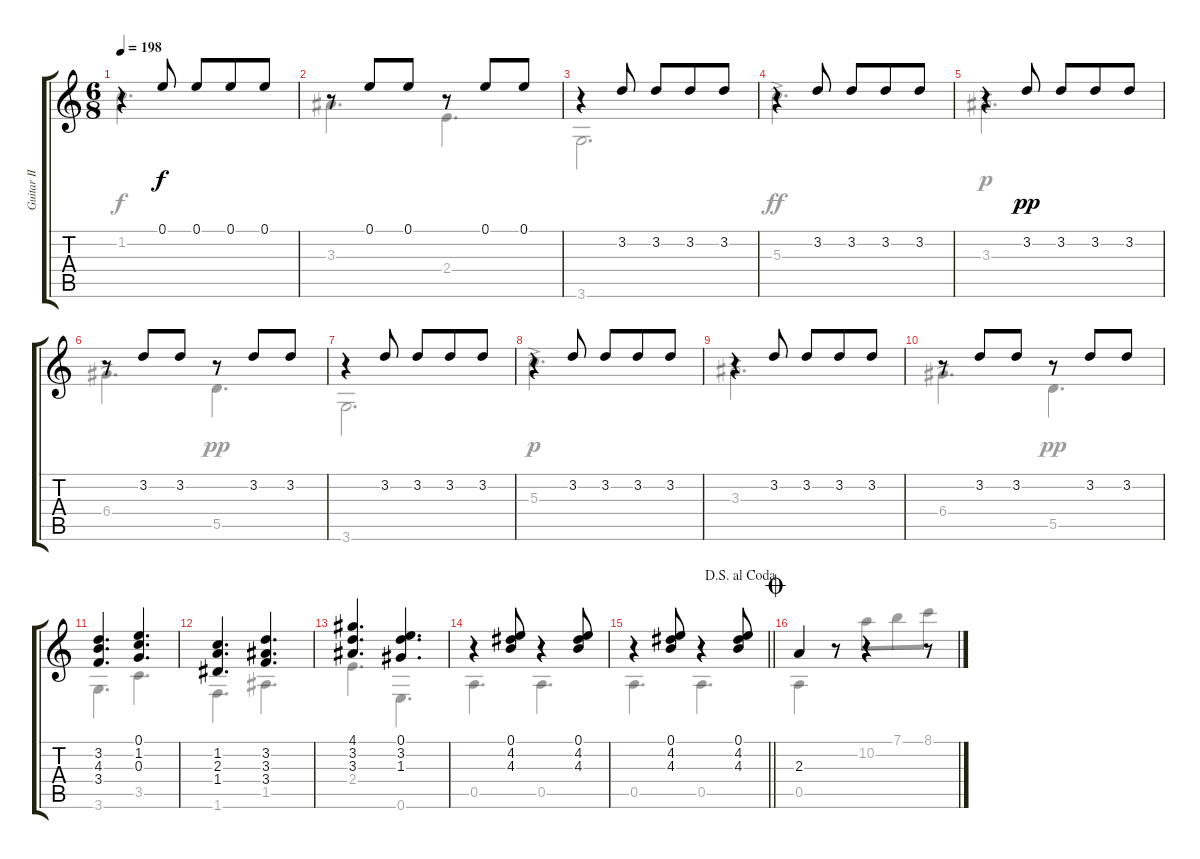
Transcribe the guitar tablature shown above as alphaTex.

\track ("Guitar II" "Guitar II") {instrument acousticguitarnylon}
\staff {score tabs}
\tuning (E4 B3 G3 D3 A2 E2) {hide}
\voice
\ts (6 8)
\tempo 198
\clef g2
\ks c
r.4{dy pp} 0.1.8{dy f} 0.1.8 0.1.8 0.1.8 |
r.8 0.1.8 0.1.8 r.8 0.1.8 0.1.8 |
r.4 3.2.8 3.2.8 3.2.8 3.2.8 |
r.4 3.2.8 3.2.8 3.2.8 3.2.8 |
r.4 3.2.8{dy pp} 3.2.8 3.2.8 3.2.8 |
r.8 3.2.8 3.2.8 r.8 3.2.8 3.2.8 |
r.4 3.2.8 3.2.8 3.2.8 3.2.8 |
r.4 3.2.8 3.2.8 3.2.8 3.2.8 |
r.4 3.2.8 3.2.8 3.2.8 3.2.8 |
r.8 3.2.8 3.2.8 r.8 3.2.8 3.2.8 |
(3.2 4.3 3.4).4{d} (0.1 1.2 0.3).4{d} |
(1.2 2.3 1.4).4{d} (3.2 3.3 3.4).4{d} |
(4.1 3.2 3.3).4{d} (0.1 3.2 1.3).4{d} |
r.4 (0.1 4.2 4.3).8 r.4 (0.1 4.2 4.3).8 |
\jump dalsegnoalcoda
\barLineRight lightlight
r.4 (0.1 4.2 4.3).8 r.4 (0.1 4.2 4.3).8 |
\jump coda
2.3.4 r.8 r.4 r.8
\voice
\clef g2
\ottava regular
\simile none
\ks c
1.2.2{d dy f} |
3.3.4{d} 2.4.4{d} |
3.6.2{d} |
5.3{ac}.2{d dy ff} |
3.3{ac}.2{d dy p} |
6.4{ac}.4{d} 5.5.4{d dy pp} |
3.6.2{d} |
5.3{ac}.2{d dy p} |
3.3{ac}.2{d} |
6.4{ac}.4{d} 5.5.4{d dy pp} |
3.6.4{d} 3.5.4{d} |
1.6.4{d} 1.5.4{d} |
2.4.4{d} 0.6.4{d} |
0.5.4{d} 0.5.4{d} |
\barLineRight lightlight
0.5.4{d} 0.5.4{d} |
0.5.4 r.8 10.2.8 7.1.8 8.1.8
